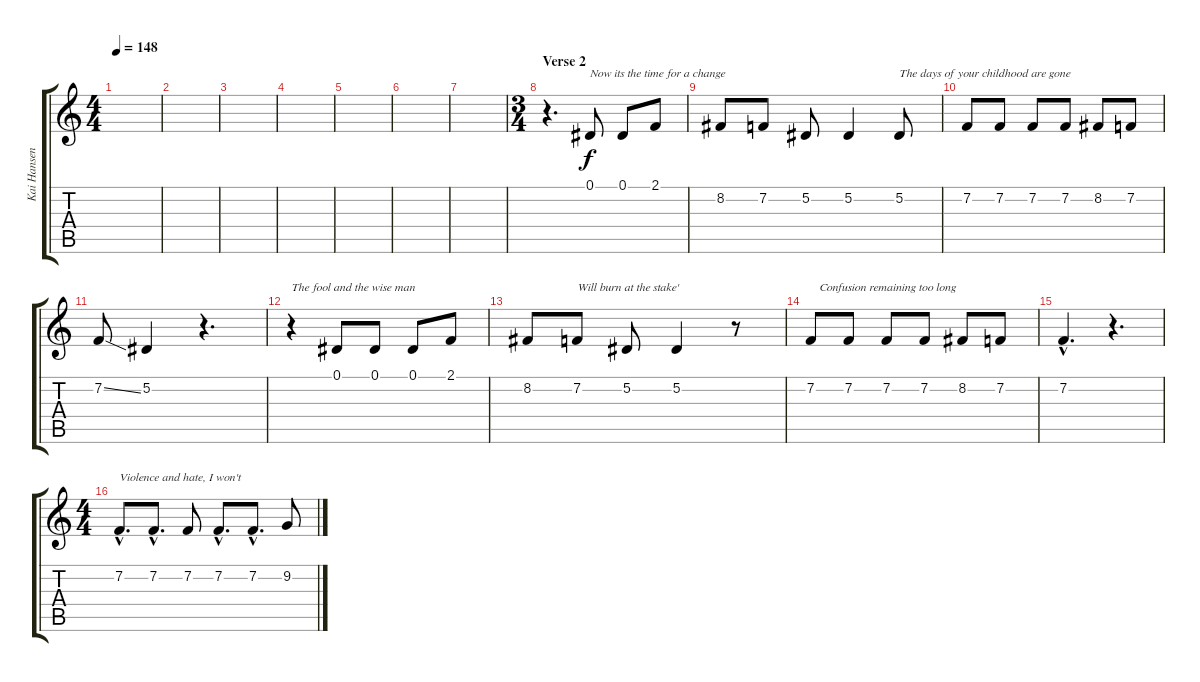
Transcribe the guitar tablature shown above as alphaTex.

\track ("Kai Hansen<Vocal>" "Kai Hansen") {instrument lead5charang}
\staff {score tabs}
\tuning (Eb4 Bb3 Gb3 Db3 Ab2 Eb2) {hide}
\ts (4 4)
\tempo 148
\clef g2
\ks c
|
|
|
|
|
|
|
\ts (3 4)
\section ("" "Verse 2")
r.4{d} 0.1.8{txt "Now its the time for a change"} 0.1.8 2.1.8 |
8.2.8 7.2.8 5.2.8 5.2.4 5.2.8{txt "The days of your childhood are gone"} |
7.2.8 7.2.8 7.2.8 7.2.8 8.2.8 7.2.8 |
7.2{ss}.8 5.2.4 r.4{d} |
r.4{txt "The fool and the wise man"} 0.1.8 0.1.8 0.1.8 2.1.8 |
8.2.8 7.2.8{txt "Will burn at the stake'"} 5.2.8 5.2.4 r.8 |
7.2.8{txt "   Confusion remaining too long"} 7.2.8 7.2.8 7.2.8 8.2.8 7.2.8 |
7.2{hac}.4{d} r.4{d} |
\ts (4 4)
7.2{hac}.8{d txt "Violence and hate, I won't "} 7.2{hac}.8{d} 7.2.8 7.2{hac}.8{d} 7.2{hac}.8{d} 9.2.8
